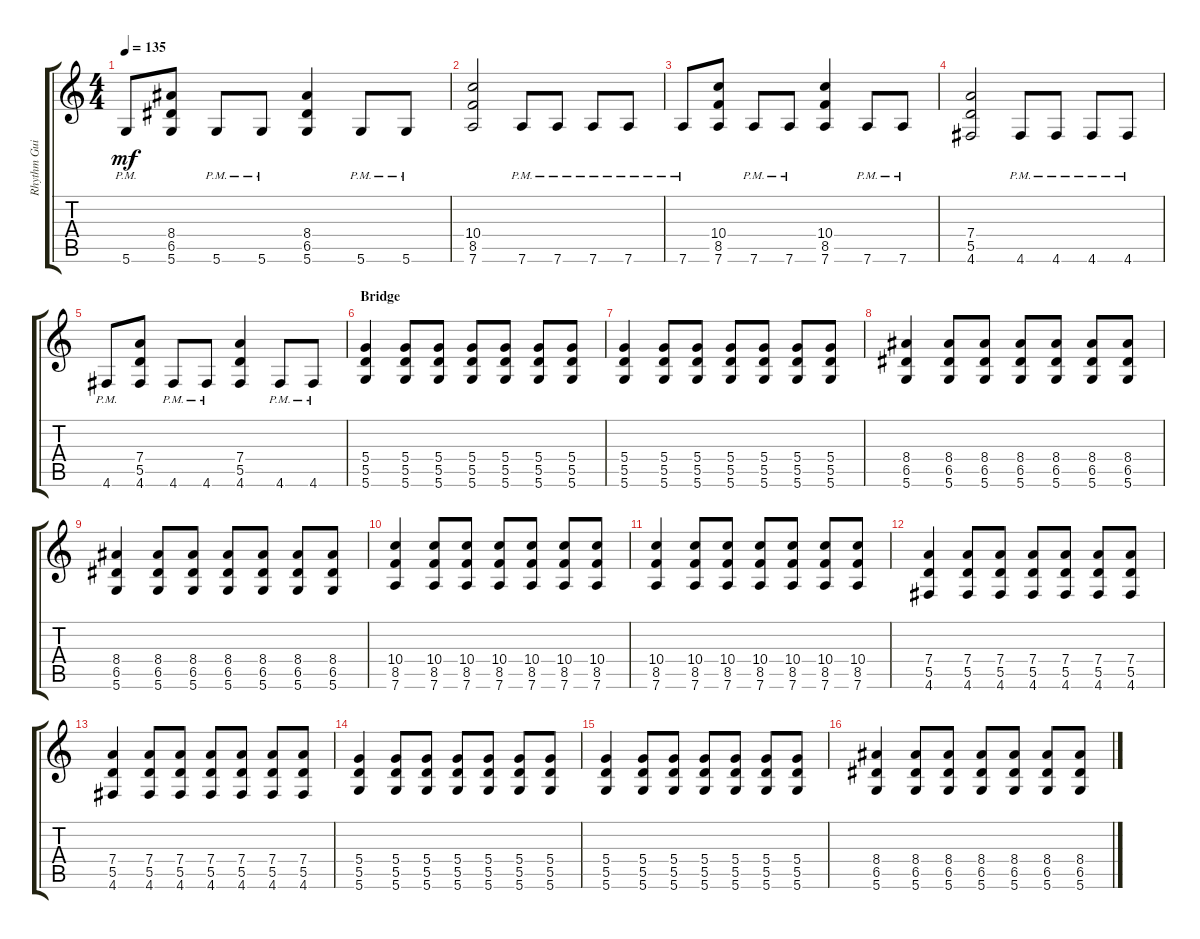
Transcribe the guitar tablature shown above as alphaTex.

\track ("Rhythm Guitar (L)" "Rhythm Gui") {instrument electricbassfinger}
\staff {score tabs}
\tuning (E4 B3 G3 D3 A2 D2) {hide}
\ts (4 4)
\tempo 135
\clef g2
\ks c
5.6{pm}.8{dy mf} (8.4 6.5 5.6).8 5.6{pm}.8 5.6{pm}.8 (8.4 6.5 5.6).4 5.6{pm}.8 5.6{pm}.8 |
(10.4 8.5 7.6).2 7.6{pm}.8 7.6{pm}.8 7.6{pm}.8 7.6{pm}.8 |
7.6{pm}.8 (10.4 8.5 7.6).8 7.6{pm}.8 7.6{pm}.8 (10.4 8.5 7.6).4 7.6{pm}.8 7.6{pm}.8 |
(7.4 5.5 4.6).2 4.6{pm}.8 4.6{pm}.8 4.6{pm}.8 4.6{pm}.8 |
4.6{pm}.8 (7.4 5.5 4.6).8 4.6{pm}.8 4.6{pm}.8 (7.4 5.5 4.6).4 4.6{pm}.8 4.6{pm}.8 |
\section ("" "Bridge")
(5.4 5.5 5.6).4 (5.4 5.5 5.6).8 (5.4 5.5 5.6).8 (5.4 5.5 5.6).8 (5.4 5.5 5.6).8 (5.4 5.5 5.6).8 (5.4 5.5 5.6).8 |
(5.4 5.5 5.6).4 (5.4 5.5 5.6).8 (5.4 5.5 5.6).8 (5.4 5.5 5.6).8 (5.4 5.5 5.6).8 (5.4 5.5 5.6).8 (5.4 5.5 5.6).8 |
(8.4 6.5 5.6).4 (8.4 6.5 5.6).8 (8.4 6.5 5.6).8 (8.4 6.5 5.6).8 (8.4 6.5 5.6).8 (8.4 6.5 5.6).8 (8.4 6.5 5.6).8 |
(8.4 6.5 5.6).4 (8.4 6.5 5.6).8 (8.4 6.5 5.6).8 (8.4 6.5 5.6).8 (8.4 6.5 5.6).8 (8.4 6.5 5.6).8 (8.4 6.5 5.6).8 |
(10.4 8.5 7.6).4 (10.4 8.5 7.6).8 (10.4 8.5 7.6).8 (10.4 8.5 7.6).8 (10.4 8.5 7.6).8 (10.4 8.5 7.6).8 (10.4 8.5 7.6).8 |
(10.4 8.5 7.6).4 (10.4 8.5 7.6).8 (10.4 8.5 7.6).8 (10.4 8.5 7.6).8 (10.4 8.5 7.6).8 (10.4 8.5 7.6).8 (10.4 8.5 7.6).8 |
(7.4 5.5 4.6).4 (7.4 5.5 4.6).8 (7.4 5.5 4.6).8 (7.4 5.5 4.6).8 (7.4 5.5 4.6).8 (7.4 5.5 4.6).8 (7.4 5.5 4.6).8 |
(7.4 5.5 4.6).4 (7.4 5.5 4.6).8 (7.4 5.5 4.6).8 (7.4 5.5 4.6).8 (7.4 5.5 4.6).8 (7.4 5.5 4.6).8 (7.4 5.5 4.6).8 |
(5.4 5.5 5.6).4 (5.4 5.5 5.6).8 (5.4 5.5 5.6).8 (5.4 5.5 5.6).8 (5.4 5.5 5.6).8 (5.4 5.5 5.6).8 (5.4 5.5 5.6).8 |
(5.4 5.5 5.6).4 (5.4 5.5 5.6).8 (5.4 5.5 5.6).8 (5.4 5.5 5.6).8 (5.4 5.5 5.6).8 (5.4 5.5 5.6).8 (5.4 5.5 5.6).8 |
(8.4 6.5 5.6).4 (8.4 6.5 5.6).8 (8.4 6.5 5.6).8 (8.4 6.5 5.6).8 (8.4 6.5 5.6).8 (8.4 6.5 5.6).8 (8.4 6.5 5.6).8
